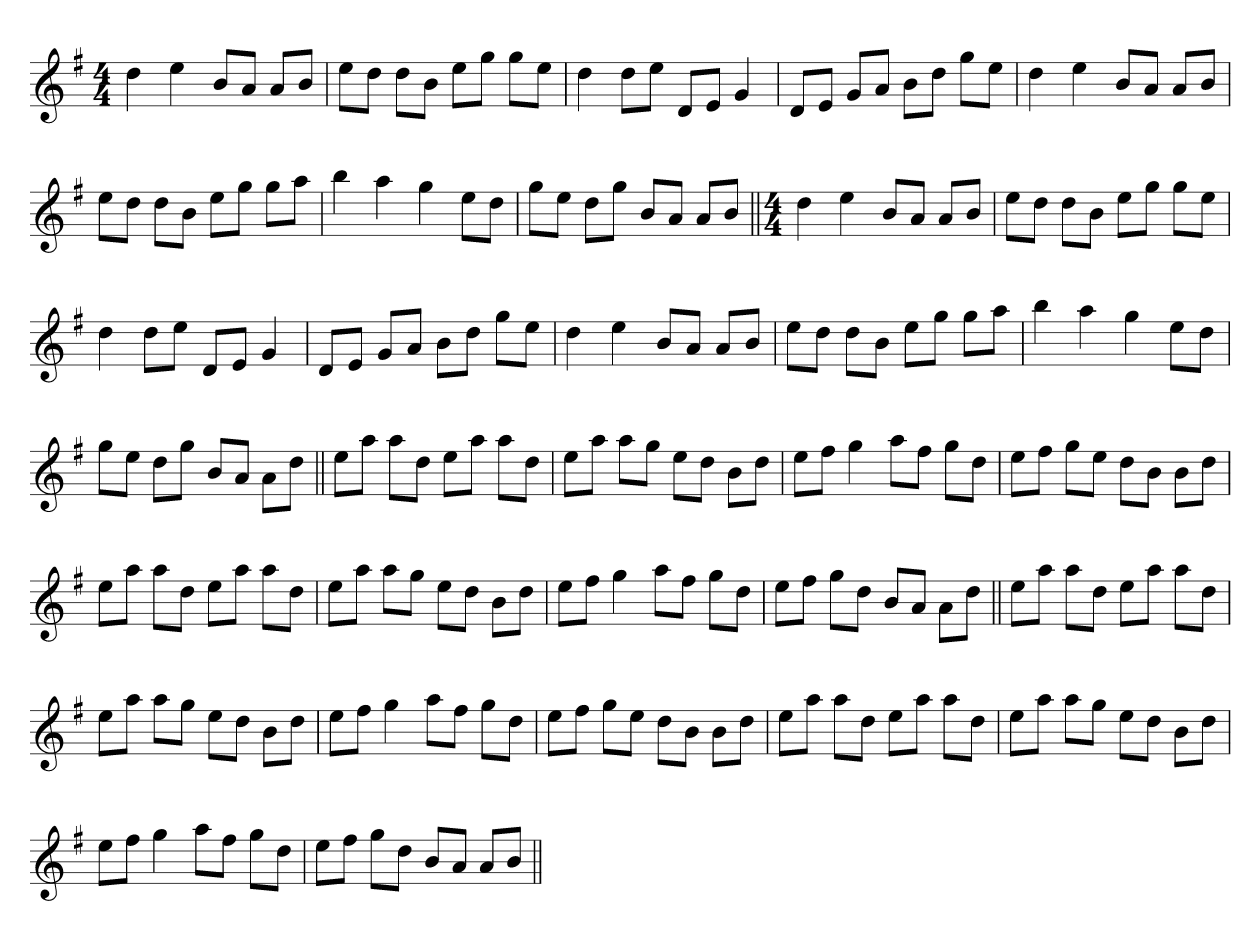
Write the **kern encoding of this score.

**kern
*part1
*staff1
*clefG2
*k[f#]
*M4/4
=1
4dd
4ee
8bL
8aJ
8aL
8bJ
=
8eeL
8ddJ
8ddL
8bJ
8eeL
8ggJ
8ggL
8eeJ
=
4dd
8ddL
8eeJ
8dL
8eJ
4g
=
8dL
8eJ
8gL
8aJ
8bL
8ddJ
8ggL
8eeJ
=
4dd
4ee
8bL
8aJ
8aL
8bJ
=
8eeL
8ddJ
8ddL
8bJ
8eeL
8ggJ
8ggL
8aaJ
=
4bb
4aa
4gg
8eeL
8ddJ
=
8ggL
8eeJ
8ddL
8ggJ
8bL
8aJ
8aL
8bJ
=||
*M4/4
4dd
4ee
8bL
8aJ
8aL
8bJ
=
8eeL
8ddJ
8ddL
8bJ
8eeL
8ggJ
8ggL
8eeJ
=
4dd
8ddL
8eeJ
8dL
8eJ
4g
=
8dL
8eJ
8gL
8aJ
8bL
8ddJ
8ggL
8eeJ
=
4dd
4ee
8bL
8aJ
8aL
8bJ
=
8eeL
8ddJ
8ddL
8bJ
8eeL
8ggJ
8ggL
8aaJ
=
4bb
4aa
4gg
8eeL
8ddJ
=
8ggL
8eeJ
8ddL
8ggJ
8bL
8aJ
8aL
8ddJ
=||
8eeL
8aaJ
8aaL
8ddJ
8eeL
8aaJ
8aaL
8ddJ
=
8eeL
8aaJ
8aaL
8ggJ
8eeL
8ddJ
8bL
8ddJ
=
8eeL
8ff#J
4gg
8aaL
8ff#J
8ggL
8ddJ
=
8eeL
8ff#J
8ggL
8eeJ
8ddL
8bJ
8bL
8ddJ
=
8eeL
8aaJ
8aaL
8ddJ
8eeL
8aaJ
8aaL
8ddJ
=
8eeL
8aaJ
8aaL
8ggJ
8eeL
8ddJ
8bL
8ddJ
=
8eeL
8ff#J
4gg
8aaL
8ff#J
8ggL
8ddJ
=
8eeL
8ff#J
8ggL
8ddJ
8bL
8aJ
8aL
8ddJ
=||
8eeL
8aaJ
8aaL
8ddJ
8eeL
8aaJ
8aaL
8ddJ
=
8eeL
8aaJ
8aaL
8ggJ
8eeL
8ddJ
8bL
8ddJ
=
8eeL
8ff#J
4gg
8aaL
8ff#J
8ggL
8ddJ
=
8eeL
8ff#J
8ggL
8eeJ
8ddL
8bJ
8bL
8ddJ
=
8eeL
8aaJ
8aaL
8ddJ
8eeL
8aaJ
8aaL
8ddJ
=
8eeL
8aaJ
8aaL
8ggJ
8eeL
8ddJ
8bL
8ddJ
=
8eeL
8ff#J
4gg
8aaL
8ff#J
8ggL
8ddJ
=
8eeL
8ff#J
8ggL
8ddJ
8bL
8aJ
8aL
8bJ
=||
*-
